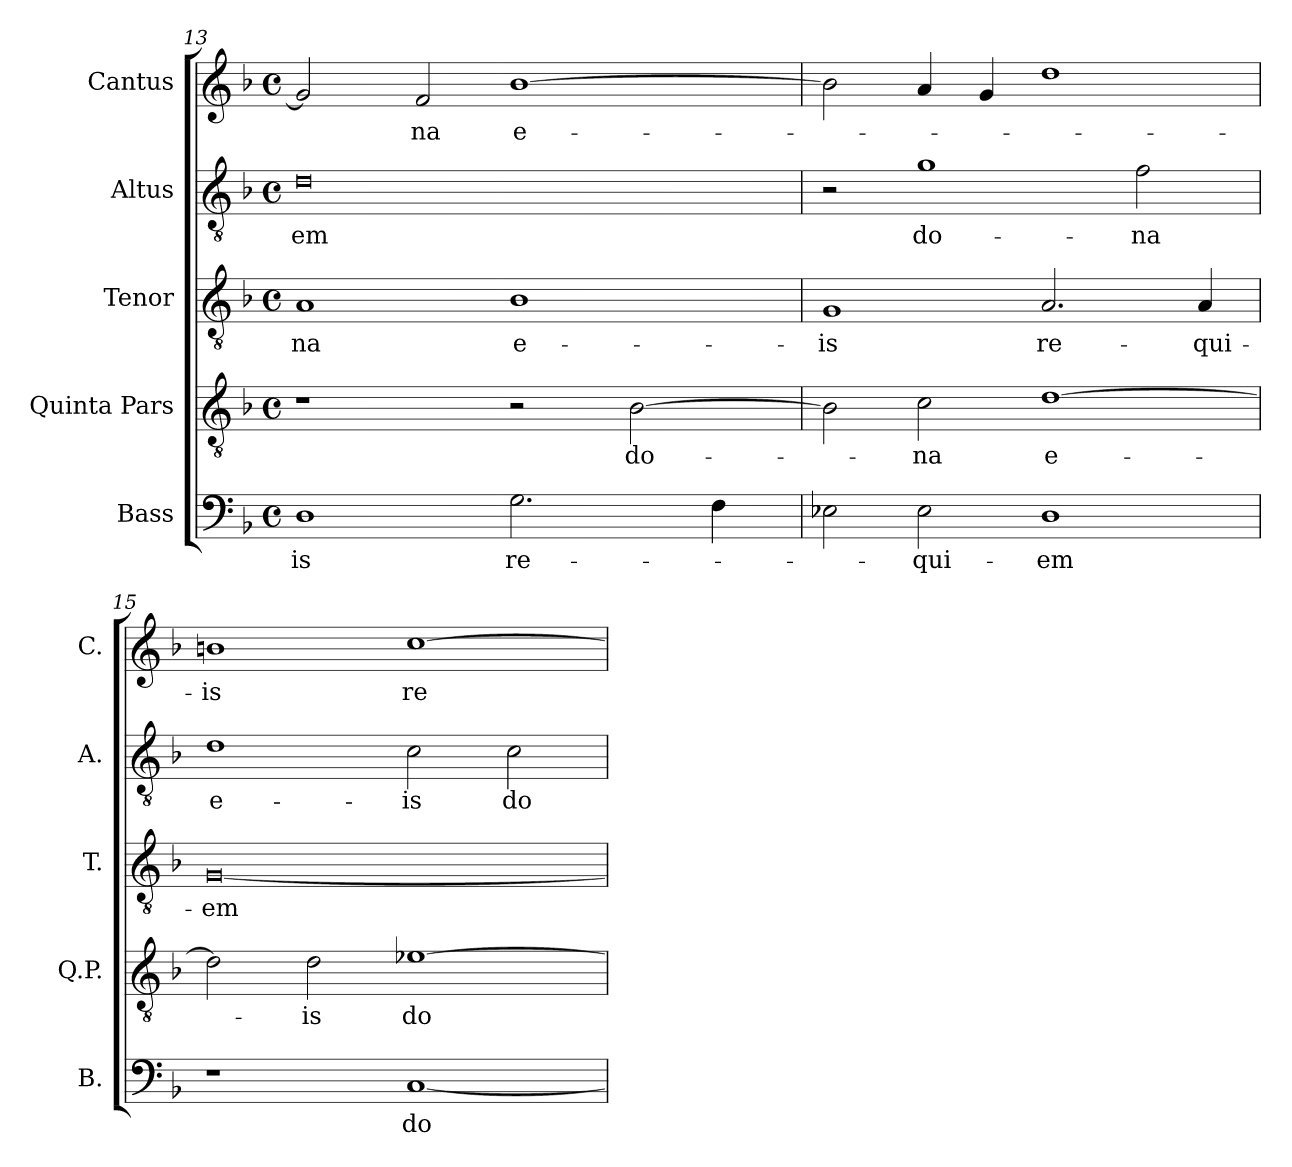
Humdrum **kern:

**kern	**text	**kern	**text	**kern	**text	**kern	**text	**kern	**text
*part5	*part5	*part4	*part4	*part3	*part3	*part2	*part2	*part1	*part1
*staff5	*staff5	*staff4	*staff4	*staff3	*staff3	*staff2	*staff2	*staff1	*staff1
*I"Bass	*	*I"Quinta Pars	*	*I"Tenor	*	*I"Altus	*	*I"Cantus	*
*I'B.	*	*I'Q.P.	*	*I'T.	*	*I'A.	*	*I'C.	*
!!LO:LB:g=z
*clefF4	*	*clefGv2	*	*clefGv2	*	*clefGv2	*	*clefG2	*
*k[b-]	*	*k[b-]	*	*k[b-]	*	*k[b-]	*	*k[b-]	*
*F:	*	*F:	*	*F:	*	*F:	*	*F:	*
*M4/4	*	*M4/4	*	*M4/4	*	*M4/4	*	*M4/4	*
*met(c)	*	*met(c)	*	*met(c)	*	*met(c)	*	*met(c)	*
=13	=13	=13	=13	=13	=13	=13	=13	=13	=13
!	!LO:LY:b:cj	!	!	!	!LO:LY:b:cj	!	!LO:LY:b:cj	!	!
*	*	*	*	*	*	*	*	*^	*
1D	-is	1r	.	1A	-na	0d	-em	2g/]	16..ryy	.
.	.	.	.	.	.	.	.	.	1ryy	.
!	!	!	!	!	!	!	!	!	!	!LO:LY:b:cj
.	.	.	.	.	.	.	.	2f/	.	-na
!	!LO:LY:b:cj	!	!	!	!LO:LY:b:cj	!	!	!	!	!LO:LY:b:rj
2.G\	re-	2r	.	1B-	e-	.	.	[>1b-	.	e-
.	.	.	.	.	.	.	.	.	2ryy	.
!	!	!	!LO:LY:b:cj	!	!	!	!	!	!	!
.	.	[>2B-\	do-	.	.	.	.	.	.	.
.	.	.	.	.	.	.	.	.	4ryy	.
4F\	.	.	.	.	.	.	.	.	.	.
.	.	.	.	.	.	.	.	.	8ryy	.
.	.	.	.	.	.	.	.	.	64ryy	.
=14	=14	=14	=14	=14	=14	=14	=14	=14	=14	=14
!	!	!	!	!	!LO:LY:b:cj	!	!	!	!	!
*	*	*	*	*	*	*	*	*v	*v	*
2E-X\	.	2B-\]	.	1G	-is	2r	.	2b-\]	.
!	!LO:LY:b:cj	!	!LO:LY:b:cj	!	!	!	!LO:LY:b:cj	!	!
2E-\	-qui-	2c\	-na	.	.	1g	do-	4a/	.
.	.	.	.	.	.	.	.	4g/	.
!	!LO:LY:b:cj	!	!LO:LY:b:rj	!	!LO:LY:b:cj	!	!	!	!
1D	-em	[>1d	e-	2.A/	re-	.	.	1dd	.
!	!	!	!	!	!	!	!LO:LY:b:cj	!	!
.	.	.	.	.	.	2f\	-na	.	.
!	!	!	!	!	!LO:LY:b:cj	!	!	!	!
.	.	.	.	4A/	-qui-	.	.	.	.
=15	=15	=15	=15	=15	=15	=15	=15	=15	=15
!	!	!	!	!	!LO:LY:b:cj	!	!LO:LY:b:cj	!	!LO:LY:b:cj
1r	.	2d\]	.	[<0G	-em	1d	e-	1bn	-is
!	!	!	!LO:LY:b:cj	!	!	!	!	!	!
.	.	2d\	-is	.	.	.	.	.	.
!	!LO:LY:b	!	!LO:LY:b:cj	!	!	!	!LO:LY:b:cj	!	!LO:LY:b:cj
[<1C	do-	[>1e-X	do-	.	.	2c\	-is	[>1cc	re-
!	!	!	!	!	!	!	!LO:LY:b:cj	!	!
.	.	.	.	.	.	2c\	do-	.	.
=	=	=	=	=	=	=	=	=	=
*-	*-	*-	*-	*-	*-	*-	*-	*-	*-
